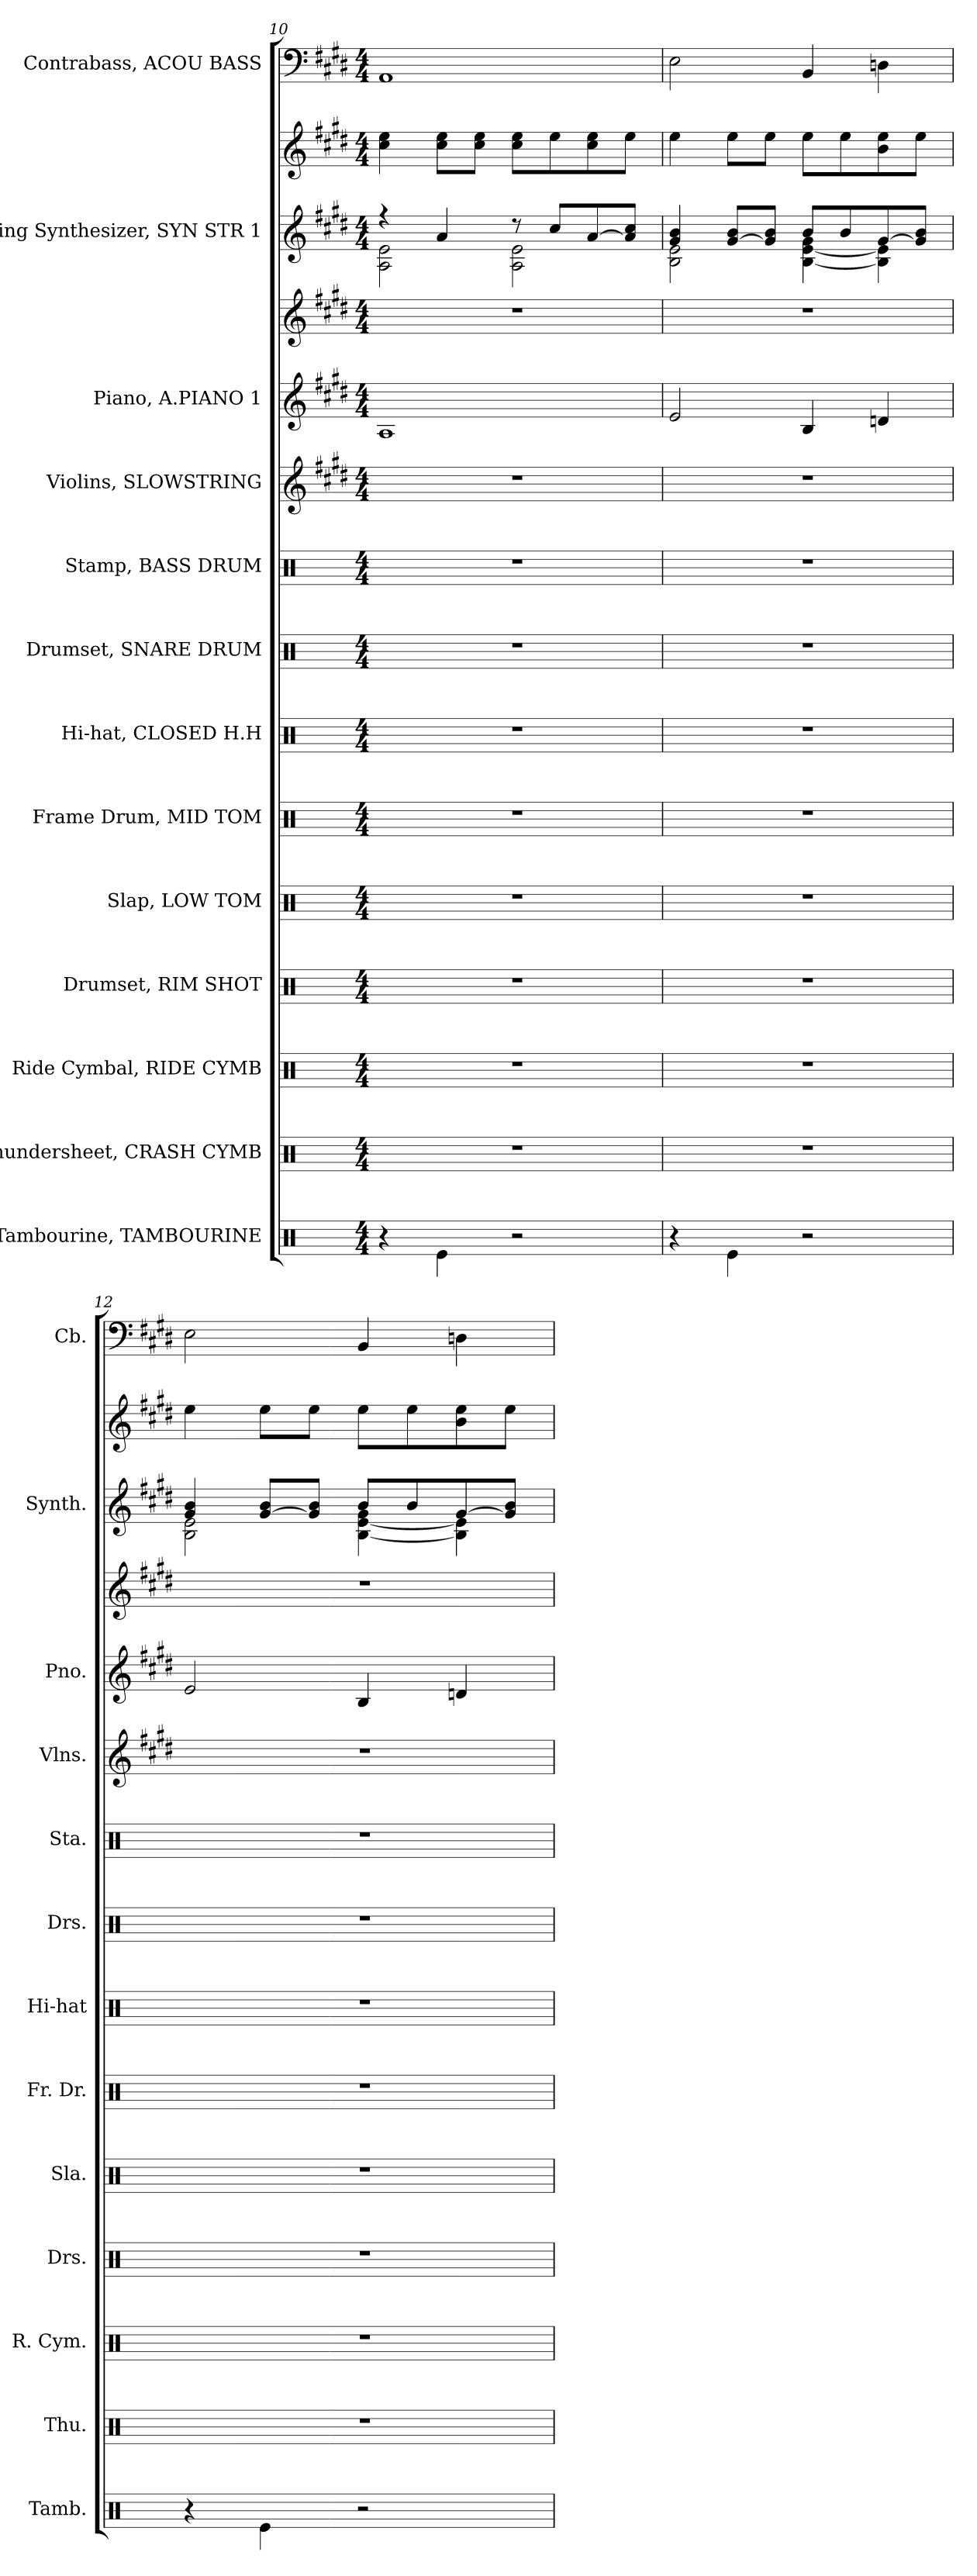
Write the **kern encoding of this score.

**kern	**kern	**kern	**kern	**kern	**kern	**kern	**kern	**kern	**kern	**kern	**kern	**kern	**kern	**kern
*part13	*part12	*part11	*part10	*part9	*part8	*part7	*part6	*part5	*part4	*part3	*part3	*part2	*part2	*part1
*staff15	*staff14	*staff13	*staff12	*staff11	*staff10	*staff9	*staff8	*staff7	*staff6	*staff5	*staff4	*staff3	*staff2	*staff1
*I"Tambourine, TAMBOURINE	*I"Thundersheet, CRASH CYMB	*I"Ride Cymbal, RIDE CYMB	*I"Drumset, RIM SHOT	*I"Slap, LOW TOM	*I"Frame Drum, MID TOM	*I"Hi-hat, CLOSED H.H	*I"Drumset, SNARE DRUM	*I"Stamp, BASS DRUM	*I"Violins, SLOWSTRING	*I"Piano, A.PIANO 1	*	*I"String Synthesizer, SYN STR 1	*	*I"Contrabass, ACOU BASS
*I'Tamb.	*I'Thu.	*I'R. Cym.	*I'Drs.	*I'Sla.	*I'Fr. Dr.	*I'Hi-hat	*I'Drs.	*I'Sta.	*I'Vlns.	*I'Pno.	*	*I'Synth.	*	*I'Cb.
*clefX	*clefX	*clefX	*clefX	*clefX	*clefX	*clefX	*clefX	*clefX	*clefG2	*clefG2	*clefG2	*clefG2	*clefG2	*clefF4
*	*	*	*	*	*	*	*	*	*	*	*	*	*	*ITrd7c12
*k[]	*k[]	*k[]	*k[]	*k[]	*k[]	*k[]	*k[]	*k[]	*k[f#c#g#d#]	*k[f#c#g#d#]	*k[f#c#g#d#]	*k[f#c#g#d#]	*k[f#c#g#d#]	*k[f#c#g#d#]
*M4/4	*M4/4	*M4/4	*M4/4	*M4/4	*M4/4	*M4/4	*M4/4	*M4/4	*M4/4	*M4/4	*M4/4	*M4/4	*M4/4	*M4/4
=10	=10	=10	=10	=10	=10	=10	=10	=10	=10	=10	=10	=10	=10	=10
*	*	*	*	*	*	*	*	*	*	*	*	*^	*	*
4r	1r	1r	1r	1r	1r	1r	1r	1r	1r	1A	1r	4r	2A\ 2e\	4cc#\ 4ee\	1AAA
4Re\	.	.	.	.	.	.	.	.	.	.	.	4a/	.	8cc#\ 8ee\L	.
.	.	.	.	.	.	.	.	.	.	.	.	.	.	8cc#\ 8ee\J	.
2r	.	.	.	.	.	.	.	.	.	.	.	8r	2A\ 2e\	8cc#\ 8ee\L	.
.	.	.	.	.	.	.	.	.	.	.	.	8cc#/L	.	8ee\	.
.	.	.	.	.	.	.	.	.	.	.	.	[8a/	.	8cc#\ 8ee\	.
.	.	.	.	.	.	.	.	.	.	.	.	8a/] 8cc#/J	.	8ee\J	.
!!LO:PB:g=z
=11	=11	=11	=11	=11	=11	=11	=11	=11	=11	=11	=11	=11	=11	=11	=11
4r	1r	1r	1r	1r	1r	1r	1r	1r	1r	2e/	1r	4g#/ 4b/	2B\ 2e\	4ee\	2EE\
4Re\	.	.	.	.	.	.	.	.	.	.	.	[8g#/ 8b/L	.	8ee\L	.
.	.	.	.	.	.	.	.	.	.	.	.	8g#/] 8b/J	.	8ee\J	.
2r	.	.	.	.	.	.	.	.	.	4B/	.	8b/L	[4B\ [4e\ 4g#\	8ee\L	4BBB/
.	.	.	.	.	.	.	.	.	.	.	.	8b/	.	8ee\	.
.	.	.	.	.	.	.	.	.	.	4dn/	.	[8g#/	4B\] 4e\]	8b\ 8ee\	4DDn\
.	.	.	.	.	.	.	.	.	.	.	.	8g#/] 8b/J	.	8ee\J	.
=12	=12	=12	=12	=12	=12	=12	=12	=12	=12	=12	=12	=12	=12	=12	=12
4r	1r	1r	1r	1r	1r	1r	1r	1r	1r	2e/	1r	4g#/ 4b/	2B\ 2e\	4ee\	2EE\
4Re\	.	.	.	.	.	.	.	.	.	.	.	[8g#/ 8b/L	.	8ee\L	.
.	.	.	.	.	.	.	.	.	.	.	.	8g#/] 8b/J	.	8ee\J	.
2r	.	.	.	.	.	.	.	.	.	4B/	.	8b/L	[4B\ [4e\ 4g#\	8ee\L	4BBB/
.	.	.	.	.	.	.	.	.	.	.	.	8b/	.	8ee\	.
.	.	.	.	.	.	.	.	.	.	4dn/	.	[8g#/	4B\] 4e\]	8b\ 8ee\	4DDn\
.	.	.	.	.	.	.	.	.	.	.	.	8g#/] 8b/J	.	8ee\J	.
*	*	*	*	*	*	*	*	*	*	*	*	*v	*v	*	*
=	=	=	=	=	=	=	=	=	=	=	=	=	=	=
*-	*-	*-	*-	*-	*-	*-	*-	*-	*-	*-	*-	*-	*-	*-
